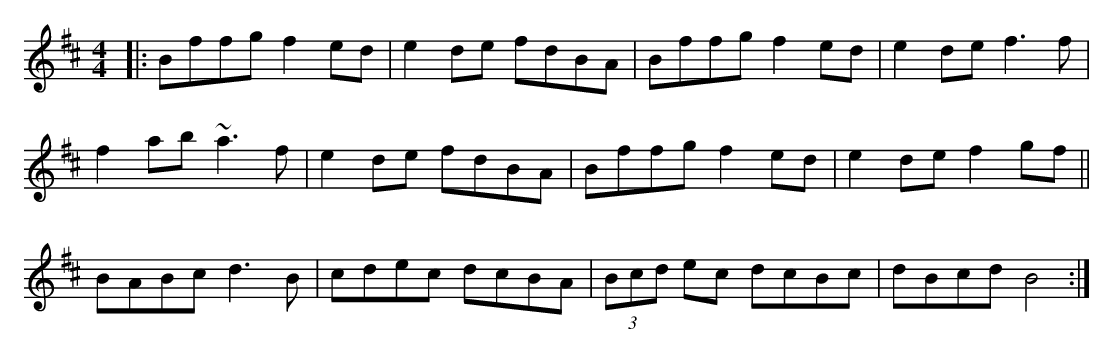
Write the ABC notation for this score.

X:1
M:4/4
K:Bmin
|:Bffg f2ed|e2de fdBA|Bffg f2ed|e2de f3f|
f2ab ~a3f|e2de fdBA|Bffg f2ed|e2de f2gf||
BABc d3B|cdec dcBA|(3Bcd ec dcBc|dBcd B4:|
